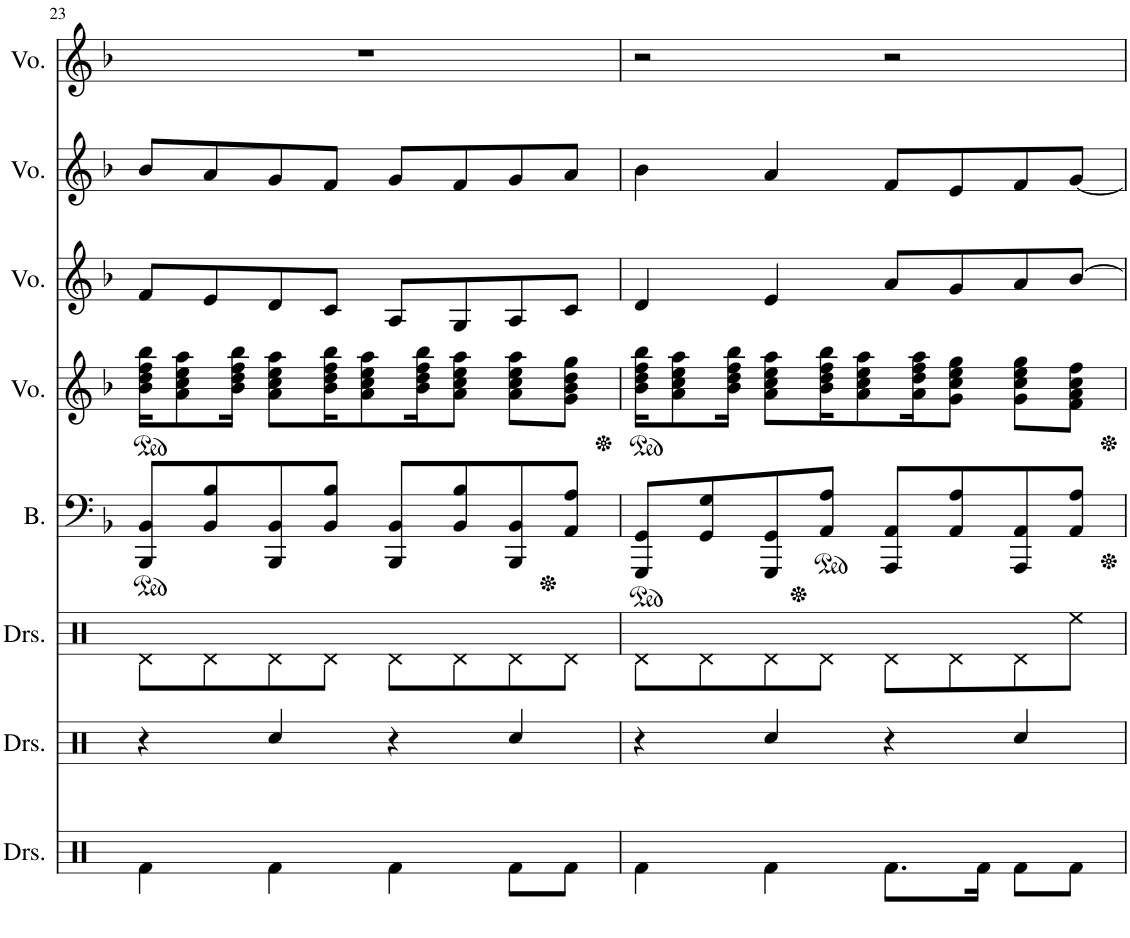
**kern	**kern	**kern	**kern	**kern	**kern	**kern	**kern
*part8	*part7	*part6	*part5	*part4	*part3	*part2	*part1
*staff8	*staff7	*staff6	*staff5	*staff4	*staff3	*staff2	*staff1
*I"Drumset	*I"Drumset	*I"Drumset	*I"Bass	*I"Voice	*I"Voice	*I"Voice	*I"Voice
*I'Drs.	*I'Drs.	*I'Drs.	*I'B.	*I'Vo.	*I'Vo.	*I'Vo.	*I'Vo.
!!LO:PB:g=z
*clefX	*clefX	*clefX	*clefF4	*clefG2	*clefG2	*clefG2	*clefG2
*k[]	*k[]	*k[]	*k[b-]	*k[b-]	*k[b-]	*k[b-]	*k[b-]
*M4/4	*M4/4	*M4/4	*M4/4	*M4/4	*M4/4	*M4/4	*M4/4
*	*	*	*ped	*	*	*	*
*	*	*	*	*ped	*	*	*
=23	=23	=23	=23	=23	=23	=23	=23
4Rf\	4r	8Rd\L	8BBB-/ 8BB-/L	16b-\ 16dd\ 16ff\ 16bb-\KL	8f/L	8b-/L	1r
.	.	.	.	8a\ 8cc\ 8ee\ 8aa\	.	.	.
.	.	8Rd\	8BB-/ 8B-/	.	8e/	8a/	.
.	.	.	.	16b-\ 16dd\ 16ff\ 16bb-\Jk	.	.	.
4Rf\	4Rcc/	8Rd\	8BBB-/ 8BB-/	8a\ 8cc\ 8ee\ 8aa\L	8d/	8g/	.
.	.	8Rd\J	8BB-/ 8B-/J	16b-\ 16dd\ 16ff\ 16bb-\K	8c/J	8f/J	.
.	.	.	.	8a\ 8cc\ 8ee\ 8aa\	.	.	.
4Rf\	4r	8Rd\L	8BBB-/ 8BB-/L	.	8A/L	8g/L	.
.	.	.	.	16b-\ 16dd\ 16ff\ 16bb-\K	.	.	.
.	.	8Rd\	8BB-/ 8B-/	8a\ 8cc\ 8ee\ 8aa\J	8G/	8f/	.
8Rf\L	4Rcc/	8Rd\	8BBB-/ 8BB-/	8a\ 8cc\ 8ee\ 8aa\L	8A/	8g/	.
*	*	*	*Xped	*	*	*	*
8Rf\J	.	8Rd\J	8AA/ 8A/J	8g\ 8b-\ 8dd\ 8gg\J	8c/J	8a/J	.
=24	=24	=24	=24	=24	=24	=24	=24
*	*	*	*ped	*	*	*	*
*	*	*	*	*Xped	*	*	*
*	*	*	*	*ped	*	*	*
4Rf\	4r	8Rd\L	8GGG/ 8GG/L	16b-\ 16dd\ 16ff\ 16bb-\KL	4d/	4b-\	2r
.	.	.	.	8a\ 8cc\ 8ee\ 8aa\	.	.	.
.	.	8Rd\	8GG/ 8G/	.	.	.	.
.	.	.	.	16b-\ 16dd\ 16ff\ 16bb-\Jk	.	.	.
4Rf\	4Rcc/	8Rd\	8GGG/ 8GG/	8a\ 8cc\ 8ee\ 8aa\L	4e/	4a/	.
*	*	*	*Xped	*	*	*	*
*	*	*	*ped	*	*	*	*
.	.	8Rd\J	8AA/ 8A/J	16b-\ 16dd\ 16ff\ 16bb-\K	.	.	.
.	.	.	.	8a\ 8cc\ 8ee\ 8aa\	.	.	.
8.Rf\L	4r	8Rd\L	8AAA/ 8AA/L	.	8a/L	8f/L	2r
.	.	.	.	16a\ 16dd\ 16ff\ 16aa\K	.	.	.
.	.	8Rd\	8AA/ 8A/	8g\ 8cc\ 8ee\ 8gg\J	8g/	8e/	.
16Rf\Jk	.	.	.	.	.	.	.
8Rf\L	4Rcc/	8Rd\	8AAA/ 8AA/	8g\ 8cc\ 8ee\ 8gg\L	8a/	8f/	.
8Rf\J	.	8Ree\J	8AA/ 8A/J	8f\ 8a\ 8cc\ 8ff\J	[8b-/J	[8g/J	.
*	*	*	*Xped	*	*	*	*
*	*	*	*	*Xped	*	*	*
=	=	=	=	=	=	=	=
*-	*-	*-	*-	*-	*-	*-	*-
